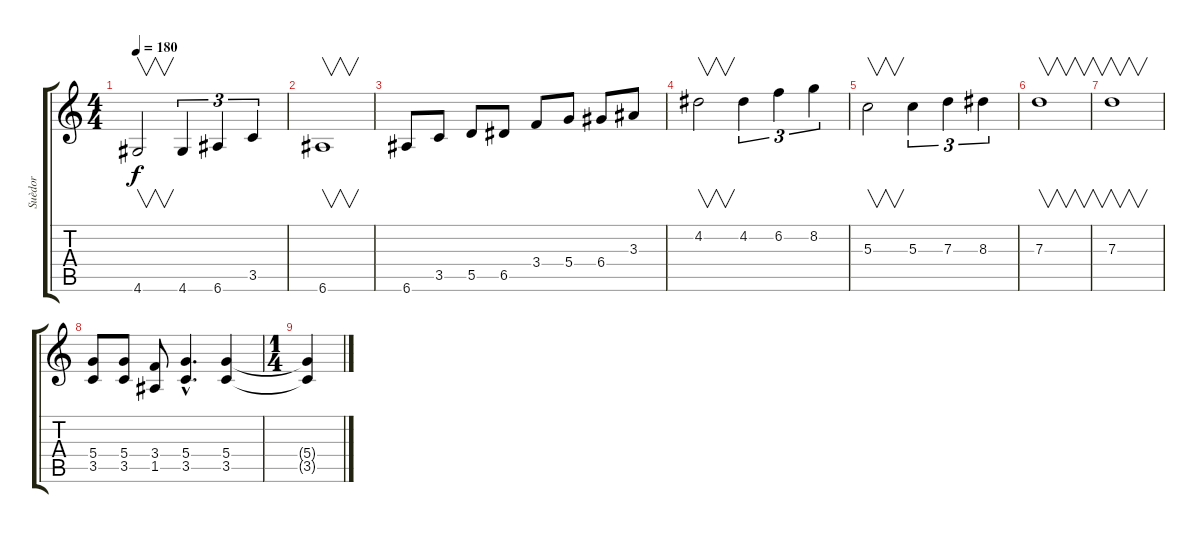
\track ("Suèdor" "Suèdor") {instrument distortionguitar}
\staff {score tabs}
\tuning (E4 B3 G3 D3 A2 E2) {hide}
\ts (4 4)
\tempo 180
\clef g2
\ks c
4.6.2{v dy f} 4.6.4{tu (3 2)} 6.6.4{tu (3 2)} 3.5.4{tu (3 2)} |
6.6.1{v} |
6.6.8 3.5.8 5.5.8 6.5.8 3.4.8 5.4.8 6.4.8 3.3.8 |
4.2.2{v} 4.2.4{tu (3 2)} 6.2.4{tu (3 2)} 8.2.4{tu (3 2)} |
5.3.2{v} 5.3.4{tu (3 2)} 7.3.4{tu (3 2)} 8.3.4{tu (3 2)} |
7.3.1{v} |
7.3.1{v} |
(5.4 3.5).8 (5.4 3.5).8 (3.4 1.5).8 (5.4{hac} 3.5{hac}).4{d} (5.4 3.5).4 |
\ts (1 4)
(5.4{t} 3.5{t}).4
